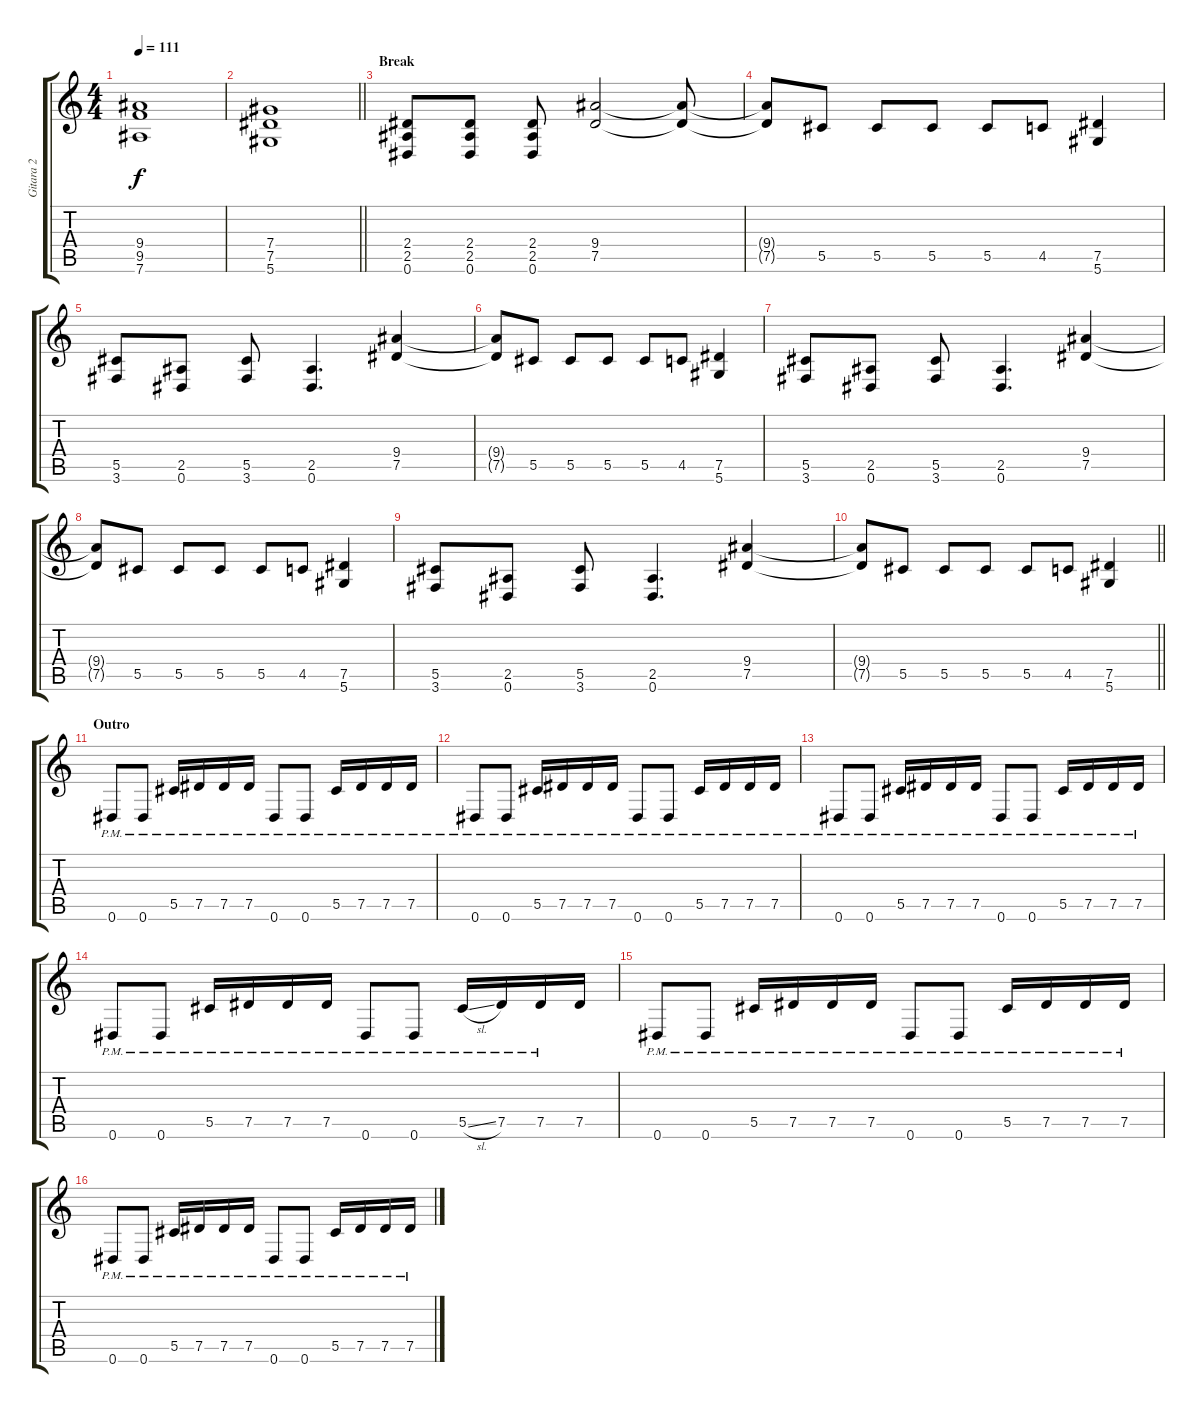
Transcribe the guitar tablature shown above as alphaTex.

\track ("Gitara 2" "Gitara 2") {instrument overdrivenguitar}
\staff {score tabs}
\tuning (Eb4 Bb3 Gb3 Db3 Ab2 Eb2) {hide}
\ts (4 4)
\tempo 111
\clef g2
\ks c
(9.4 9.5 7.6).1{dy f} |
\barLineRight lightlight
(7.4 7.5 5.6).1 |
\section ("" "Break")
(2.4 2.5 0.6).8 (2.4 2.5 0.6).8 (2.4 2.5 0.6).8 (9.4 7.5).2 (9.4{t} 7.5{t}).8 |
(9.4{t} 7.5{t}).8 5.5.8 5.5.8 5.5.8 5.5.8 4.5.8 (7.5 5.6).4 |
(5.5 3.6).8 (2.5 0.6).8 (5.5 3.6).8 (2.5 0.6).4{d} (9.4 7.5).4 |
(9.4{t} 7.5{t}).8 5.5.8 5.5.8 5.5.8 5.5.8 4.5.8 (7.5 5.6).4 |
(5.5 3.6).8 (2.5 0.6).8 (5.5 3.6).8 (2.5 0.6).4{d} (9.4 7.5).4 |
(9.4{t} 7.5{t}).8 5.5.8 5.5.8 5.5.8 5.5.8 4.5.8 (7.5 5.6).4 |
(5.5 3.6).8 (2.5 0.6).8 (5.5 3.6).8 (2.5 0.6).4{d} (9.4 7.5).4 |
\barLineRight lightlight
(9.4{t} 7.5{t}).8 5.5.8 5.5.8 5.5.8 5.5.8 4.5.8 (7.5 5.6).4 |
\section ("" "Outro")
0.6{pm}.8{volume 10 instrument overdrivenguitar} 0.6{pm}.8 5.5{pm}.16 7.5{pm}.16 7.5{pm}.16 7.5{pm}.16 0.6{pm}.8 0.6{pm}.8 5.5{pm}.16 7.5{pm}.16 7.5{pm}.16 7.5{pm}.16 |
0.6{pm}.8 0.6{pm}.8 5.5{pm}.16 7.5{pm}.16 7.5{pm}.16 7.5{pm}.16 0.6{pm}.8 0.6{pm}.8 5.5{pm}.16 7.5{pm}.16 7.5{pm}.16 7.5{pm}.16 |
0.6{pm}.8 0.6{pm}.8 5.5{pm}.16 7.5{pm}.16 7.5{pm}.16 7.5{pm}.16 0.6{pm}.8 0.6{pm}.8 5.5{pm}.16 7.5{pm}.16 7.5{pm}.16 7.5{pm}.16 |
0.6{pm}.8 0.6{pm}.8 5.5{pm}.16 7.5{pm}.16 7.5{pm}.16 7.5{pm}.16 0.6{pm}.8 0.6{pm}.8 5.5{sl pm}.16 7.5{pm}.16 7.5{pm}.16 7.5.16 |
0.6{pm}.8 0.6{pm}.8 5.5{pm}.16 7.5{pm}.16 7.5{pm}.16 7.5{pm}.16 0.6{pm}.8 0.6{pm}.8 5.5{pm}.16 7.5{pm}.16 7.5{pm}.16 7.5{pm}.16 |
0.6{pm}.8 0.6{pm}.8 5.5{pm}.16 7.5{pm}.16 7.5{pm}.16 7.5{pm}.16 0.6{pm}.8 0.6{pm}.8 5.5{pm}.16 7.5{pm}.16 7.5{pm}.16 7.5{pm}.16
